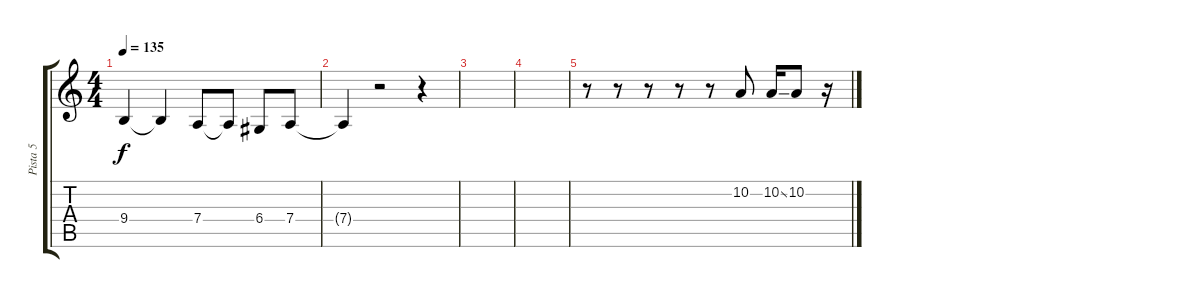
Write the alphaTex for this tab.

\track ("Pista 5" "Pista 5") {instrument sopranosax}
\staff {score tabs}
\tuning (E4 B3 G3 D3 A2 E2) {hide}
\ts (4 4)
\tempo 135
\clef g2
\ks c
9.4.4{dy f} 9.4{t}.4 7.4.8 7.4{t}.8 6.4.8 7.4.8 |
7.4{t}.4 r.2 r.4 |
|
|
r.8 r.8 r.8 r.8 r.8 10.2.8 10.2{ss}.16 10.2.8 r.16
